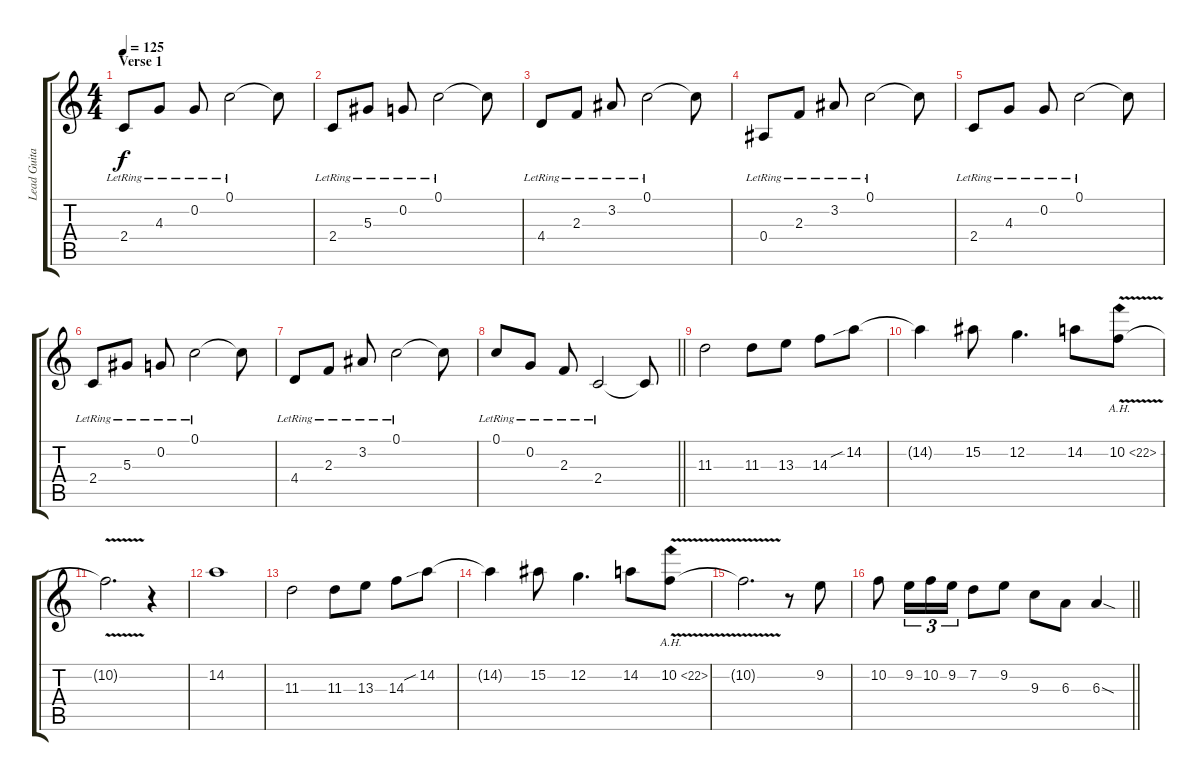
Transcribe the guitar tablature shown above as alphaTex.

\track ("Lead Guitar" "Lead Guita") {instrument distortionguitar}
\staff {score tabs}
\tuning (C4 G3 Eb3 Bb2 F2 C2) {hide}
\ts (4 4)
\section ("" "Verse 1")
\tempo 125
\clef g2
\ks c
2.4{lr}.8{dy f instrument electricguitarclean} 4.3{lr}.8 0.2{lr}.8 0.1{lr}.2 0.1{t}.8 |
2.4{lr}.8 5.3{lr}.8 0.2{lr}.8 0.1{lr}.2 0.1{t}.8 |
4.4{lr}.8 2.3{lr}.8 3.2{lr}.8 0.1{lr}.2 0.1{t}.8 |
0.4{lr}.8 2.3{lr}.8 3.2{lr}.8 0.1{lr}.2 0.1{t}.8 |
2.4{lr}.8 4.3{lr}.8 0.2{lr}.8 0.1{lr}.2 0.1{t}.8 |
2.4{lr}.8 5.3{lr}.8 0.2{lr}.8 0.1{lr}.2 0.1{t}.8 |
4.4{lr}.8 2.3{lr}.8 3.2{lr}.8 0.1{lr}.2 0.1{t}.8 |
\barLineRight lightlight
0.1{lr}.8 0.2{lr}.8 2.3{lr}.8 2.4{lr}.2 2.4{t}.8 |
11.3.2{instrument distortionguitar} 11.3.8 13.3.8 14.3.8 14.2{sib}.8 |
14.2{t}.4 15.2.8 12.2.4{d} 14.2.8 10.2{ah 12 v}.8 |
10.2{t}.2{d} r.4 |
14.2.1 |
11.3.2 11.3.8 13.3.8 14.3.8 14.2{sib}.8 |
14.2{t}.4 15.2.8 12.2.4{d} 14.2.8 10.2{ah 12 v}.8 |
10.2{t}.2{d} r.8 9.2.8 |
\barLineRight lightlight
10.2.8 9.2.16{tu (3 2)} 10.2.16{tu (3 2)} 9.2.16{tu (3 2)} 7.2.8 9.2.8 9.3.8 6.3.8 6.3{sod}.4
